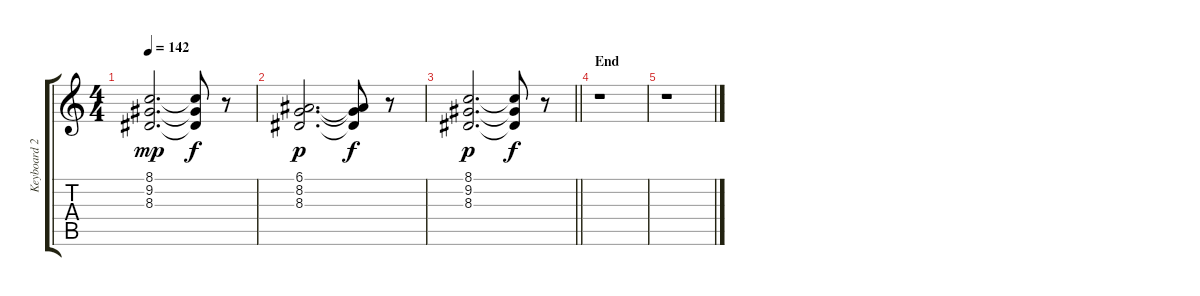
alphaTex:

\track ("Keyboard 2" "Keyboard 2") {instrument stringensemble1}
\staff {score tabs}
\tuning (E4 B3 G3 D3 A2 E2) {hide}
\ts (4 4)
\tempo 142
\clef g2
\ks c
(8.1 9.2 8.3).2{d dy mp} (8.1{t} 9.2{t} 8.3{t}).8{dy f} r.8 |
(6.1 8.2 8.3).2{d dy p} (6.1{t} 8.2{t} 8.3{t}).8{dy f} r.8 |
\barLineRight lightlight
(8.1 9.2 8.3).2{d dy p} (8.1{t} 9.2{t} 8.3{t}).8{dy f} r.8 |
\section ("" "End")
r.1 |
r.1
